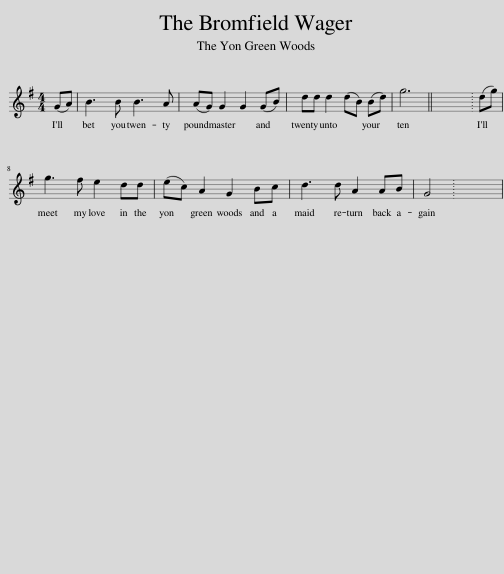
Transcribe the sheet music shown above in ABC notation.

X:1
L:1/8
M:4/4
I:linebreak $
K:G
V:1 treble
V:1
 (GA) | B3 B B3 A | (AG) G2 G2 (GB) | dd d2 (dB) (Bd) | g6 || %5
 x8 | (dg) |$ g3 f e2 dd | (ec) A2 G2 Bc | d3 d A2 AB | %10
 G4 | x8 | %12
